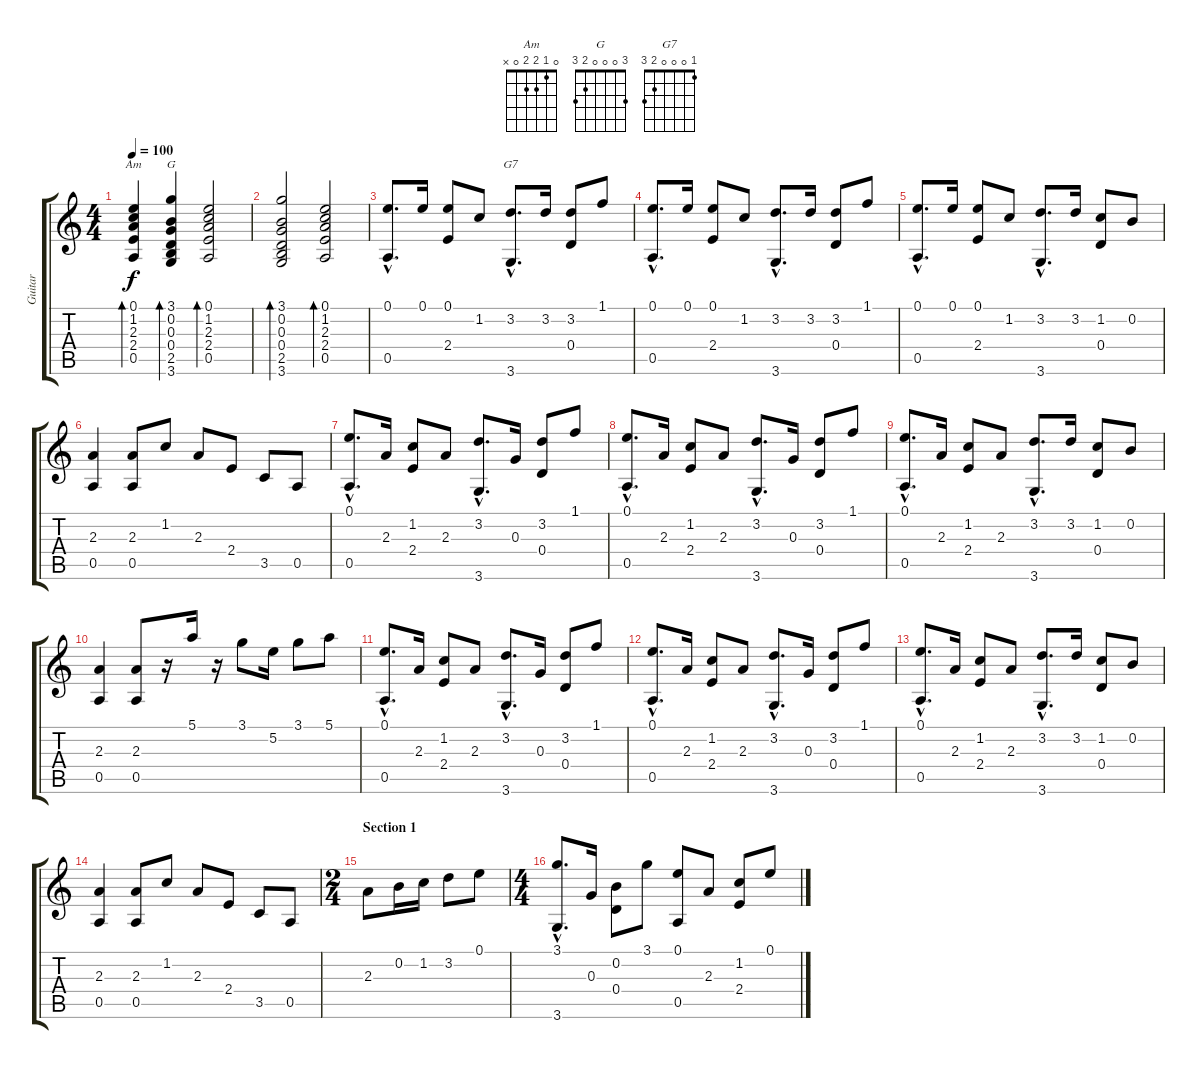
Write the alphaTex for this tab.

\track ("Guitar" "Guitar") {instrument acousticguitarnylon}
\staff {score tabs}
\tuning (E4 B3 G3 D3 A2 E2) {hide}
\chord ("Am" 0 1 2 2 0 x)
\chord ("G" 3 0 0 0 2 3)
\chord ("G7" 1 0 0 0 2 3)
\ts (4 4)
\tempo 100
\clef g2
\ks c
(0.1 1.2 2.3 2.4 0.5).4{bd 480 ch "Am" dy f instrument acousticguitarnylon} (3.1 0.2 0.3 0.4 2.5 3.6).4{bd 480 ch "G"} (0.1 1.2 2.3 2.4 0.5).2{bd 480} |
(3.1 0.2 0.3 0.4 2.5 3.6).2{bd 480} (0.1 1.2 2.3 2.4 0.5).2{bd 480} |
(0.1{hac} 0.5{hac}).8{d} 0.1.16 (0.1 2.4).8 1.2.8 (3.2{hac} 3.6{hac}).8{d ch "G7"} 3.2.16 (3.2 0.4).8 1.1.8 |
(0.1{hac} 0.5{hac}).8{d} 0.1.16 (0.1 2.4).8 1.2.8 (3.2{hac} 3.6{hac}).8{d} 3.2.16 (3.2 0.4).8 1.1.8 |
(0.1{hac} 0.5{hac}).8{d} 0.1.16 (0.1 2.4).8 1.2.8 (3.2{hac} 3.6{hac}).8{d} 3.2.16 (1.2 0.4).8 0.2.8 |
(2.3 0.5).4 (2.3 0.5).8 1.2.8 2.3.8 2.4.8 3.5.8 0.5.8 |
(0.1{hac} 0.5{hac}).8{d} 2.3.16 (1.2 2.4).8 2.3.8 (3.2{hac} 3.6{hac}).8{d} 0.3.16 (3.2 0.4).8 1.1.8 |
(0.1{hac} 0.5{hac}).8{d} 2.3.16 (1.2 2.4).8 2.3.8 (3.2{hac} 3.6{hac}).8{d} 0.3.16 (3.2 0.4).8 1.1.8 |
(0.1{hac} 0.5{hac}).8{d} 2.3.16 (1.2 2.4).8 2.3.8 (3.2{hac} 3.6{hac}).8{d} 3.2.16 (1.2 0.4).8 0.2.8 |
(2.3 0.5).4 (2.3 0.5).8 r.16 5.1.16 r.16 3.1.8 5.2.16 3.1.8 5.1.8 |
(0.1{hac} 0.5{hac}).8{d} 2.3.16 (1.2 2.4).8 2.3.8 (3.2{hac} 3.6{hac}).8{d} 0.3.16 (3.2 0.4).8 1.1.8 |
(0.1{hac} 0.5{hac}).8{d} 2.3.16 (1.2 2.4).8 2.3.8 (3.2{hac} 3.6{hac}).8{d} 0.3.16 (3.2 0.4).8 1.1.8 |
(0.1{hac} 0.5{hac}).8{d} 2.3.16 (1.2 2.4).8 2.3.8 (3.2{hac} 3.6{hac}).8{d} 3.2.16 (1.2 0.4).8 0.2.8 |
(2.3 0.5).4 (2.3 0.5).8 1.2.8 2.3.8 2.4.8 3.5.8 0.5.8 |
\ts (2 4)
\section ("" "Section 1")
2.3.8 0.2.16 1.2.16 3.2.8 0.1.8 |
\ts (4 4)
(3.1{hac} 3.6{hac}).8{d} 0.3.16 (0.2 0.4).8 3.1.8 (0.1 0.5).8 2.3.8 (1.2 2.4).8 0.1.8
